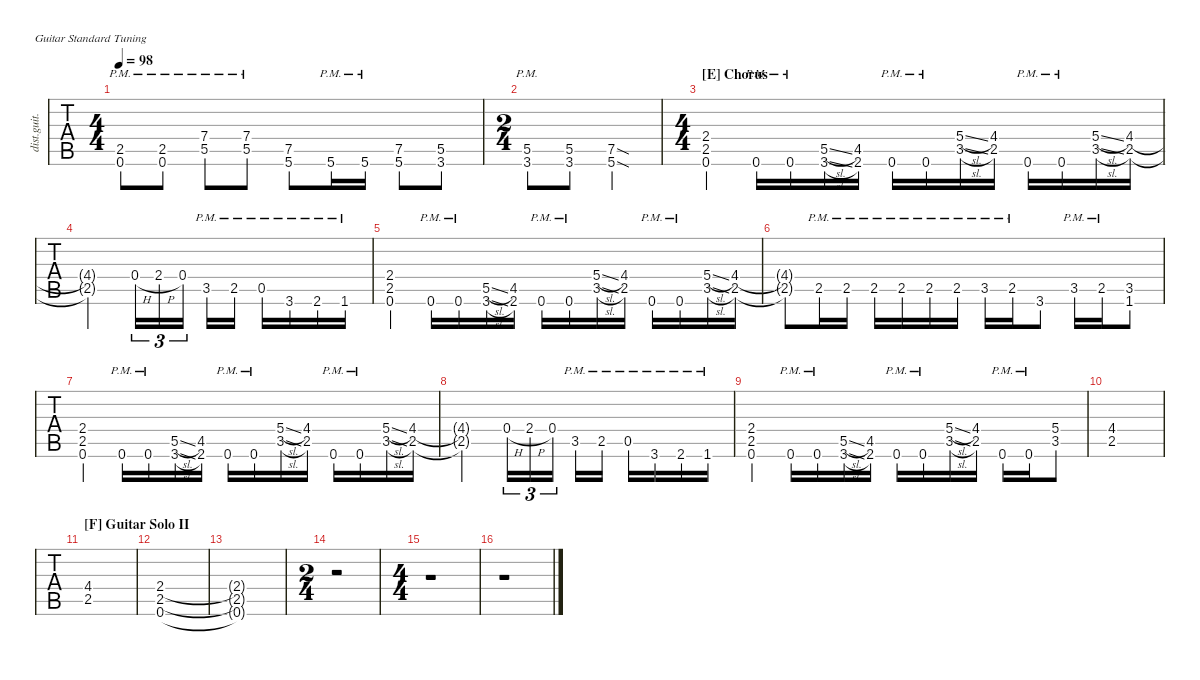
\defaultSystemsLayout 4
\hideDynamics
\bracketExtendMode nobrackets
\track ("Rhythm Guitar (James)" "dist.guit.") {instrument distortionguitar}
\staff {tabs}
\tuning (E4 B3 G3 D3 A2 E2)
\ts (4 4)
\tempo 98
\clef g2
\ks eminor
(0.6{pm acc forcenatural} 2.5{pm acc forcenatural}).8{dy mf} (0.6{pm acc forcenatural} 2.5{pm acc forcenatural}).8 (5.5{pm acc forcenatural} 7.4{pm acc forcenatural}).8 (5.5{pm acc forcenatural} 7.4{pm acc forcenatural}).8 (5.6{acc forcenatural} 7.5{acc forcenatural}).8 5.6{pm acc forcenatural}.16 5.6{pm acc forcenatural}.16 (5.6{acc forcenatural} 7.5{acc forcenatural}).8 (3.6{acc forcenatural} 5.5{acc forcenatural}).8 |
\ts (2 4)
\beaming (8 2 2)
(3.6{pm acc forcenatural} 5.5{pm acc forcenatural}).8 (3.6{acc forcenatural} 5.5{acc forcenatural}).8 (7.5{sod acc forcenatural} 5.6{sod acc forcenatural}).4 |
\ts (4 4)
\beaming (8 2 2 2 2)
\section ("E" "Chorus")
(0.6{acc forcenatural} 2.5{acc forcenatural} 2.4{acc forcenatural}).4 0.6{pm acc forcenatural}.16 0.6{pm acc forcenatural}.16 (3.6{sl acc forcenatural} 5.5{sl acc forcenatural}).16 (4.5{acc #} 2.6{acc #}).16 0.6{pm acc forcenatural}.16 0.6{pm acc forcenatural}.16 (3.5{sl acc forcenatural} 5.4{sl acc forcenatural}).16 (4.4{acc #} 2.5{acc forcenatural}).16 0.6{pm acc forcenatural}.16 0.6{pm acc forcenatural}.16 (3.5{sl acc forcenatural} 5.4{sl acc forcenatural}).16 (4.4{acc #} 2.5{acc forcenatural}).16 |
(4.4{t acc #} 2.5{t acc forcenatural}).2 0.4{h acc forcenatural}.16{tu (3 2)} 2.4{h acc forcenatural}.16{tu (3 2)} 0.4{acc forcenatural}.16{tu (3 2)} 3.5{pm acc forcenatural}.16 2.5{pm acc forcenatural}.16 0.5{pm acc forcenatural}.16 3.6{pm acc forcenatural}.16 2.6{pm acc #}.16 1.6{pm acc forcenatural}.16 |
(0.6{acc forcenatural} 2.5{acc forcenatural} 2.4{acc forcenatural}).4 0.6{pm acc forcenatural}.16 0.6{pm acc forcenatural}.16 (3.6{sl acc forcenatural} 5.5{sl acc forcenatural}).16 (4.5{acc #} 2.6{acc #}).16 0.6{pm acc forcenatural}.16 0.6{pm acc forcenatural}.16 (3.5{sl acc forcenatural} 5.4{sl acc forcenatural}).16 (4.4{acc #} 2.5{acc forcenatural}).16 0.6{pm acc forcenatural}.16 0.6{pm acc forcenatural}.16 (3.5{sl acc forcenatural} 5.4{sl acc forcenatural}).16 (4.4{acc #} 2.5{acc forcenatural}).16 |
(2.5{t acc forcenatural} 4.4{t acc #}).8 2.5{pm acc forcenatural}.16 2.5{pm acc forcenatural}.16 2.5{pm acc forcenatural}.16 2.5{pm acc forcenatural}.16 2.5{pm acc forcenatural}.16 2.5{pm acc forcenatural}.16 3.5{pm acc forcenatural}.16 2.5{pm acc forcenatural}.16 3.6{acc forcenatural}.8 3.5{pm acc forcenatural}.16 2.5{pm acc forcenatural}.16 (1.6{acc forcenatural} 3.5{acc forcenatural}).8 |
(0.6{acc forcenatural} 2.5{acc forcenatural} 2.4{acc forcenatural}).4 0.6{pm acc forcenatural}.16 0.6{pm acc forcenatural}.16 (3.6{sl acc forcenatural} 5.5{sl acc forcenatural}).16 (4.5{acc #} 2.6{acc #}).16 0.6{pm acc forcenatural}.16 0.6{pm acc forcenatural}.16 (3.5{sl acc forcenatural} 5.4{sl acc forcenatural}).16 (4.4{acc #} 2.5{acc forcenatural}).16 0.6{pm acc forcenatural}.16 0.6{pm acc forcenatural}.16 (3.5{sl acc forcenatural} 5.4{sl acc forcenatural}).16 (4.4{acc #} 2.5{acc forcenatural}).16 |
(4.4{t acc #} 2.5{t acc forcenatural}).2 0.4{h acc forcenatural}.16{tu (3 2)} 2.4{h acc forcenatural}.16{tu (3 2)} 0.4{acc forcenatural}.16{tu (3 2)} 3.5{pm acc forcenatural}.16 2.5{pm acc forcenatural}.16 0.5{pm acc forcenatural}.16 3.6{pm acc forcenatural}.16 2.6{pm acc #}.16 1.6{pm acc forcenatural}.16 |
(0.6{acc forcenatural} 2.5{acc forcenatural} 2.4{acc forcenatural}).4 0.6{pm acc forcenatural}.16 0.6{pm acc forcenatural}.16 (3.6{sl acc forcenatural} 5.5{sl acc forcenatural}).16 (4.5{acc #} 2.6{acc #}).16 0.6{pm acc forcenatural}.16 0.6{pm acc forcenatural}.16 (3.5{sl acc forcenatural} 5.4{sl acc forcenatural}).16 (4.4{acc #} 2.5{acc forcenatural}).16 0.6{pm acc forcenatural}.16 0.6{pm acc forcenatural}.16 (3.5{st acc forcenatural} 5.4{st acc forcenatural}).8 |
(4.4{acc #} 2.5{acc forcenatural}).1 |
\section ("F" "Guitar Solo II")
(2.5{acc forcenatural} 4.4{acc #}).1 |
(0.6{acc forcenatural} 2.5{acc forcenatural} 2.4{acc forcenatural}).1 |
(0.6{t acc forcenatural} 2.5{t acc forcenatural} 2.4{t acc forcenatural}).1 |
\ts (2 4)
\beaming (8 2 2)
r.2 |
\ts (4 4)
\beaming (8 2 2 2 2)
r.1 |
r.1
